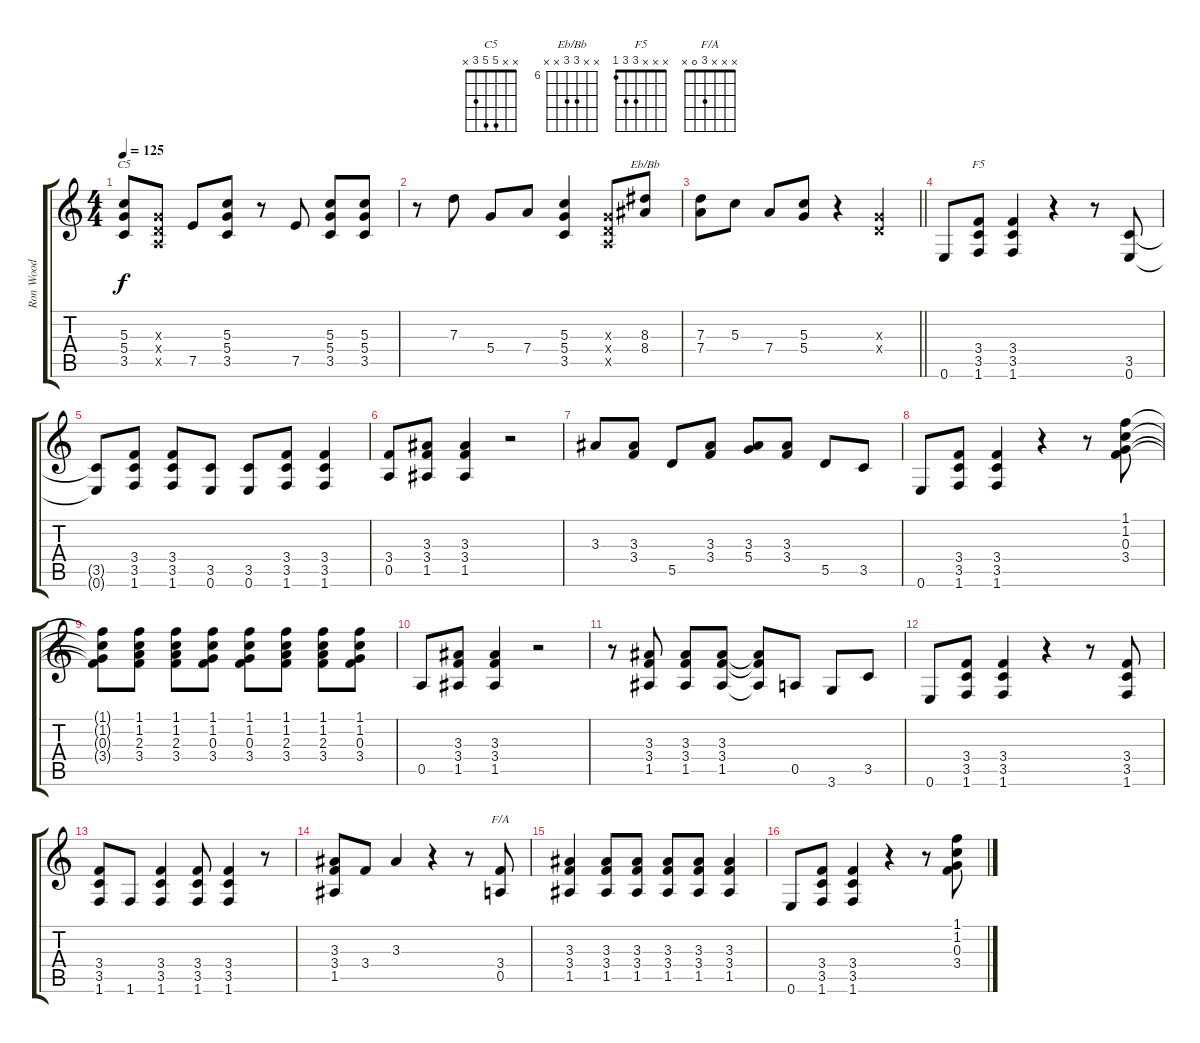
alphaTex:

\track ("Ron Wood" "Ron Wood") {instrument electricguitarclean}
\staff {score tabs}
\tuning (E4 B3 G3 D3 A2 E2) {hide}
\chord ("C5" x x 5 5 3 x)
\chord ("Eb/Bb" x x 8 8 x x) {firstfret 6}
\chord ("F5" x x x 3 3 1)
\chord ("F/A" x x x 3 0 x)
\ts (4 4)
\tempo 125
\clef g2
\ks c
(5.3 5.4 3.5).8{ch "C5" dy f} (0.3{x} 0.4{x} 0.5{x}).8 7.5.8 (5.3 5.4 3.5).8 r.8 7.5.8 (5.3 5.4 3.5).8 (5.3 5.4 3.5).8 |
r.8 7.3.8 5.4.8 7.4.8 (5.3 5.4 3.5).4 (0.3{x} 0.4{x} 0.5{x}).8 (8.3 8.4).8{ch "Eb/Bb"} |
\barLineRight lightlight
(7.3 7.4).8 5.3.8 7.4.8 (5.3 5.4).8 r.4 (0.3{x} 0.4{x}).4 |
0.6.8 (3.4 3.5 1.6).8{ch "F5"} (3.4 3.5 1.6).4 r.4 r.8 (3.5 0.6).8 |
(3.5{t} 0.6{t}).8 (3.4 3.5 1.6).8 (3.4 3.5 1.6).8 (3.5 0.6).8 (3.5 0.6).8 (3.4 3.5 1.6).8 (3.4 3.5 1.6).4 |
(3.4 0.5).8 (3.3 3.4 1.5).8 (3.3 3.4 1.5).4 r.2 |
3.3.8 (3.3 3.4).8 5.5.8 (3.3 3.4).8 (3.3 5.4).8 (3.3 3.4).8 5.5.8 3.5.8 |
0.6.8 (3.4 3.5 1.6).8 (3.4 3.5 1.6).4 r.4 r.8 (1.1 1.2 0.3 3.4).8 |
(1.1{t} 1.2{t} 0.3{t} 3.4{t}).8 (1.1 1.2 2.3 3.4).8 (1.1 1.2 2.3 3.4).8 (1.1 1.2 0.3 3.4).8 (1.1 1.2 0.3 3.4).8 (1.1 1.2 2.3 3.4).8 (1.1 1.2 2.3 3.4).8 (1.1 1.2 0.3 3.4).8 |
0.5.8 (3.3 3.4 1.5).8 (3.3 3.4 1.5).4 r.2 |
r.8 (3.3 3.4 1.5).8 (3.3 3.4 1.5).8 (3.3 3.4 1.5).8 (3.3{t} 3.4{t} 1.5{t}).8 0.5.8 3.6.8 3.5.8 |
0.6.8 (3.4 3.5 1.6).8 (3.4 3.5 1.6).4 r.4 r.8 (3.4 3.5 1.6).8 |
(3.4 3.5 1.6).8 1.6.8 (3.4 3.5 1.6).4 (3.4 3.5 1.6).8 (3.4 3.5 1.6).4 r.8 |
(3.3 3.4 1.5).8 3.4.8 3.3.4 r.4 r.8 (3.4 0.5).8{ch "F/A"} |
(3.3 3.4 1.5).4 (3.3 3.4 1.5).8 (3.3 3.4 1.5).8 (3.3 3.4 1.5).8 (3.3 3.4 1.5).8 (3.3 3.4 1.5).4 |
0.6.8 (3.4 3.5 1.6).8 (3.4 3.5 1.6).4 r.4 r.8 (1.1 1.2 0.3 3.4).8
